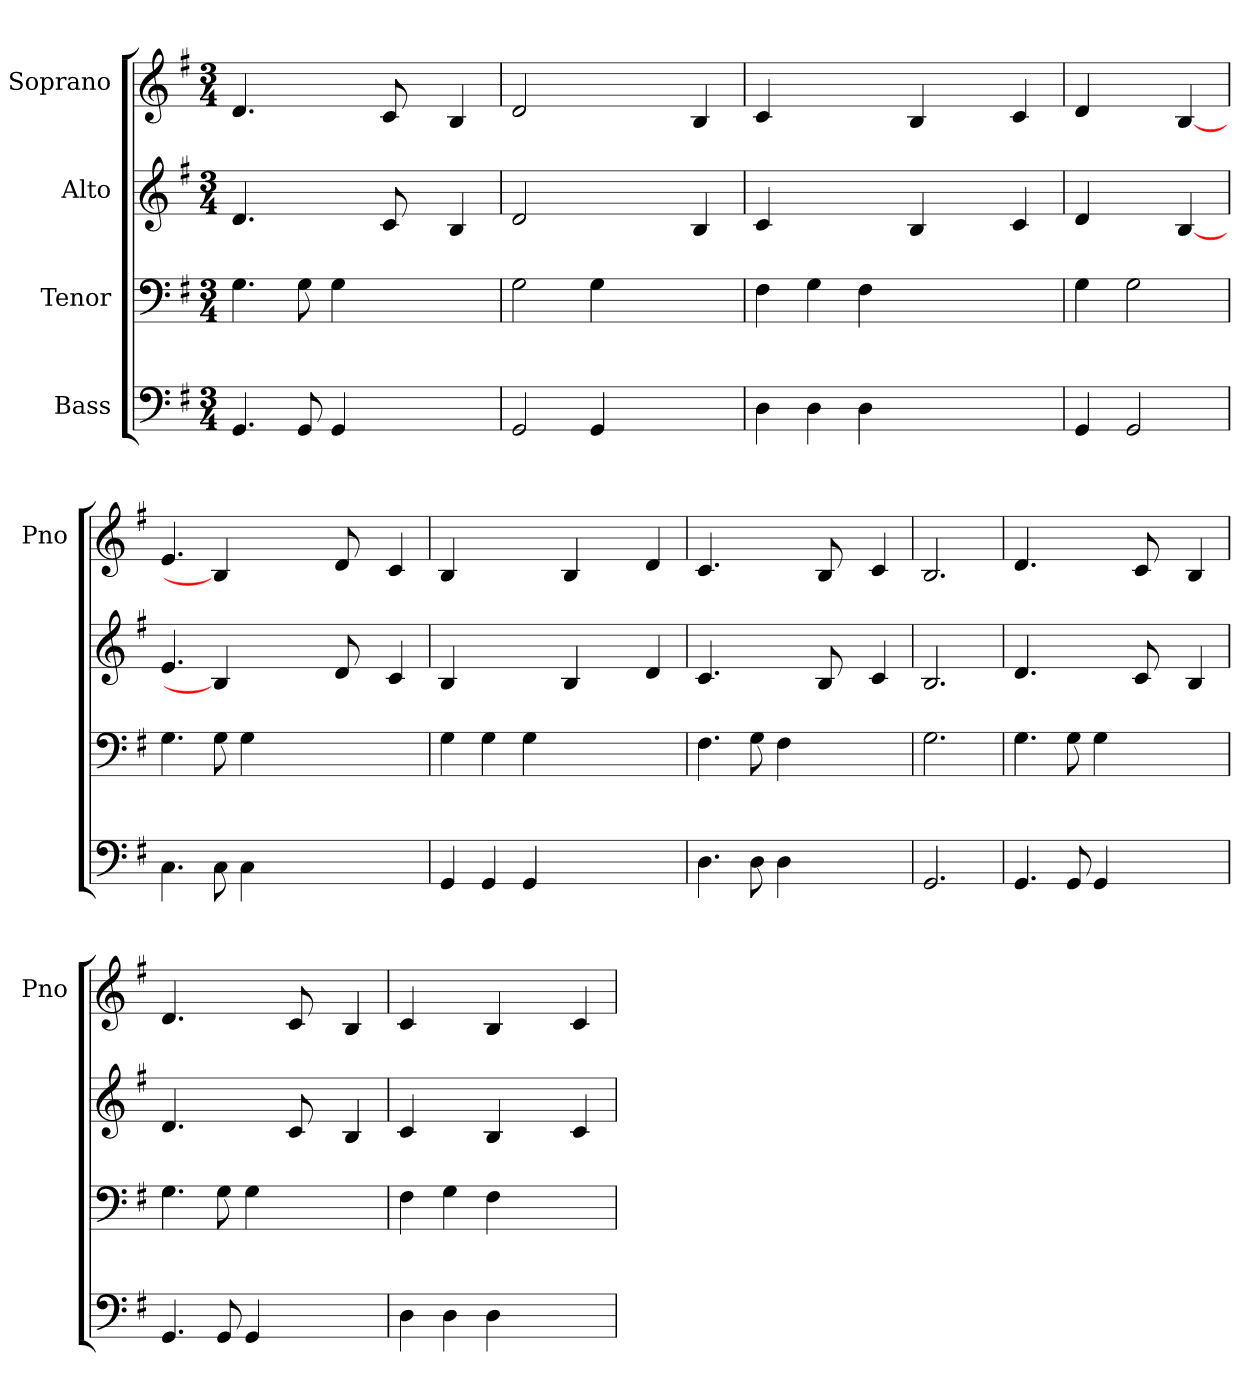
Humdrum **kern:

**kern	**kern	**kern	**kern
*part4	*part3	*part2	*part1
*staff4	*staff3	*staff2	*staff1
*I"Bass	*I"Tenor	*I"Alto	*I"Soprano
*	*	*	*I'Pno
*clefF4	*clefF4	*clefG2	*clefG2
*k[f#]	*k[f#]	*k[f#]	*k[f#]
*G:	*G:	*G:	*G:
*M3/4	*M3/4	*M3/4	*M3/4
=	=	=	=
4.GG/	4.G\	4.d/	4.d/
8GG/	8G\	4.ryy	4.ryy
4GG/	4G\	.	.
2ryy	2ryy	8c/	8c/
.	.	8ryy	8ryy
.	.	4B/	4B/
=	=	=	=
2GG/	2G\	2d/	2d/
4GG/	4G\	4ryy	4ryy
2ryy	2ryy	4ryy	4ryy
.	.	4B/	4B/
=	=	=	=
4D\	4F#\	4c/	4c/
4D\	4G\	4ryy	4ryy
4D\	4F#\	4ryy	4ryy
2.ryy	2.ryy	4B/	4B/
.	.	4ryy	4ryy
.	.	4c/	4c/
=	=	=	=
4GG/	4G\	4d/	4d/
2GG/	2G\	4ryy	4ryy
.	.	[4B/	[4B/
=	=	=	=
4.C\	4.G\	4.e/	4.e/
8C\	8G\	4B/]	4B/]
4C\	4G\	.	.
.	.	8ryy	8ryy
2.ryy	2.ryy	4ryy	4ryy
.	.	8d/	8d/
.	.	8ryy	8ryy
.	.	4c/	4c/
=	=	=	=
4GG/	4G\	4B/	4B/
4GG/	4G\	4ryy	4ryy
4GG/	4G\	4ryy	4ryy
2.ryy	2.ryy	4B/	4B/
.	.	4ryy	4ryy
.	.	4d/	4d/
=	=	=	=
4.D\	4.F#\	4.c/	4.c/
8D\	8G\	4.ryy	4.ryy
4D\	4F#\	.	.
2ryy	2ryy	8B/	8B/
.	.	8ryy	8ryy
.	.	4c/	4c/
=	=	=	=
2.GG/	2.G\	2.B/	2.B/
=	=	=	=
4.GG/	4.G\	4.d/	4.d/
8GG/	8G\	4.ryy	4.ryy
4GG/	4G\	.	.
2ryy	2ryy	8c/	8c/
.	.	8ryy	8ryy
.	.	4B/	4B/
=	=	=	=
4.GG/	4.G\	4.d/	4.d/
8GG/	8G\	4.ryy	4.ryy
4GG/	4G\	.	.
2ryy	2ryy	8c/	8c/
.	.	8ryy	8ryy
.	.	4B/	4B/
=	=	=	=
4D\	4F#\	4c/	4c/
4D\	4G\	4ryy	4ryy
4D\	4F#\	4B/	4B/
2ryy	2ryy	4ryy	4ryy
.	.	4c/	4c/
=	=	=	=
*-	*-	*-	*-
